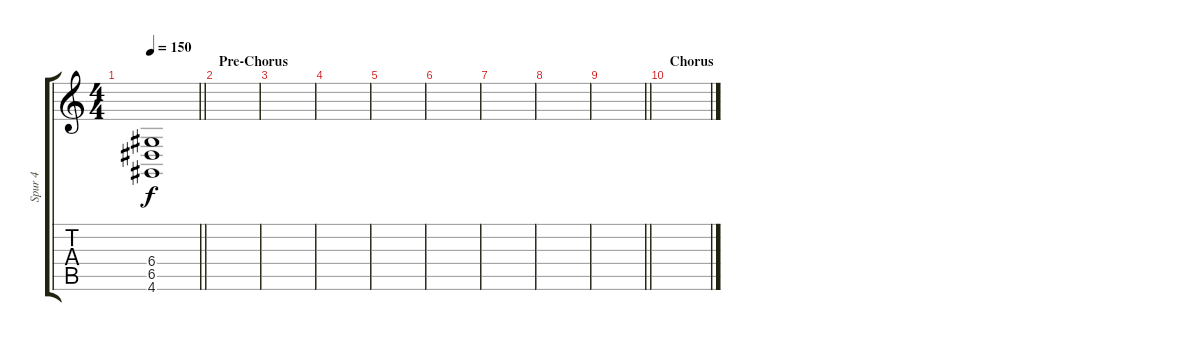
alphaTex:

\track ("Spur 4" "Spur 4") {instrument lead8bassandlead}
\staff {score tabs}
\tuning (E4 B3 G3 D3 A2 E2) {hide}
\ts (4 4)
\tempo 150
\clef g2
\barLineRight lightlight
\ks c
(6.4 6.5 4.6).1{dy f} |
\section ("" "Pre-Chorus")
|
|
|
|
|
|
|
\barLineRight lightlight
|
\section ("" "Chorus")
